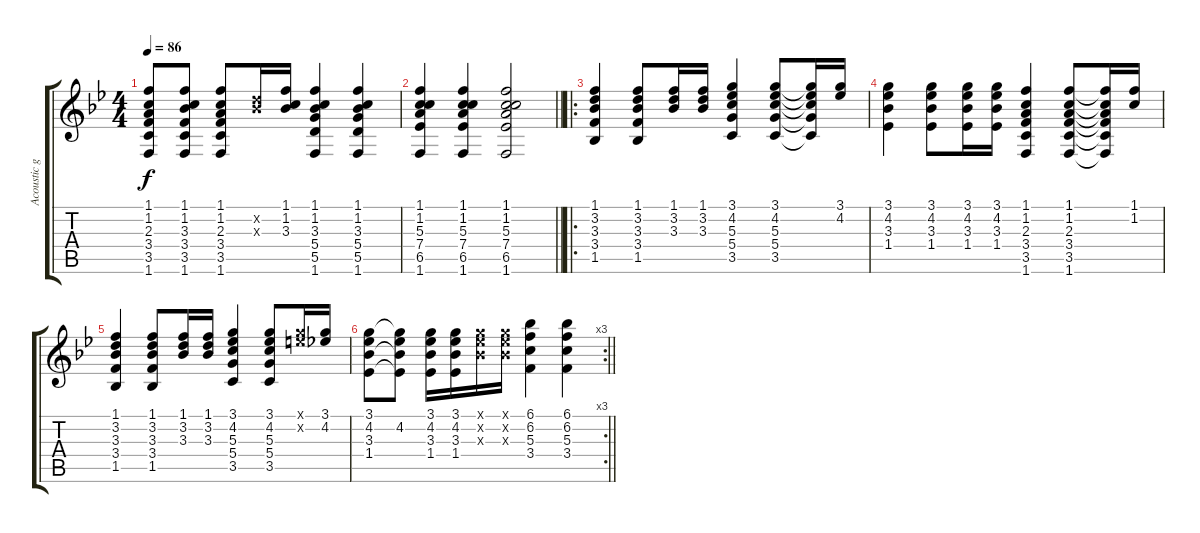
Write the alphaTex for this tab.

\track ("Acoustic guitar" "Acoustic g") {instrument acousticguitarsteel}
\staff {score tabs}
\tuning (E4 B3 G3 D3 A2 E2) {hide}
\ts (4 4)
\tempo 86
\clef g2
\ks bb
(1.1 1.2 2.3 3.4 3.5 1.6).8{dy f} (1.1 1.2 3.3 3.4 3.5 1.6).8 (1.1 1.2 2.3 3.4 3.5 1.6).8 (3.2{x} 3.3{x}).16 (1.1 1.2 3.3).16 (1.1 1.2 3.3 5.4 5.5 1.6).4 (1.1 1.2 3.3 5.4 5.5 1.6).4 |
\barLineRight lightlight
(1.1 1.2 5.3 7.4 6.5 1.6).4 (1.1 1.2 5.3 7.4 6.5 1.6).4 (1.1 1.2 5.3 7.4 6.5 1.6).2 |
\ro
(1.1 3.2 3.3 3.4 1.5).4 (1.1 3.2 3.3 3.4 1.5).8 (1.1 3.2 3.3).16 (1.1 3.2 3.3).16 (3.1 4.2 5.3 5.4 3.5).4 (3.1 4.2 5.3 5.4 3.5).8 (3.1{t} 4.2{t} 5.3{t} 5.4{t} 3.5{t}).16 (3.1 4.2).16 |
(3.1 4.2 3.3 1.4).4 (3.1 4.2 3.3 1.4).8 (3.1 4.2 3.3 1.4).16 (3.1 4.2 3.3 1.4).16 (1.1 1.2 2.3 3.4 3.5 1.6).4 (1.1 1.2 2.3 3.4 3.5 1.6).8 (1.1{t} 1.2{t} 2.3{t} 3.4{t} 3.5{t} 1.6{t}).16 (1.1 1.2).16 |
(1.1 3.2 3.3 3.4 1.5).4 (1.1 3.2 3.3 3.4 1.5).8 (1.1 3.2 3.3).16 (1.1 3.2 3.3).16 (3.1 4.2 5.3 5.4 3.5).4 (3.1 4.2 5.3 5.4 3.5).8 (3.1{x} 5.2{x}).16 (3.1 4.2).16 |
\rc 3
\barLineRight lightlight
(3.1 4.2 3.3 1.4).8 (3.1{t} 4.2 3.3{t} 1.4{t}).8 (3.1 4.2 3.3 1.4).16 (3.1 4.2 3.3 1.4).16 (3.1{x} 4.2{x} 3.3{x}).16 (3.1{x} 4.2{x} 3.3{x}).16 (6.1 6.2 5.3 3.4).4 (6.1 6.2 5.3 3.4).4
